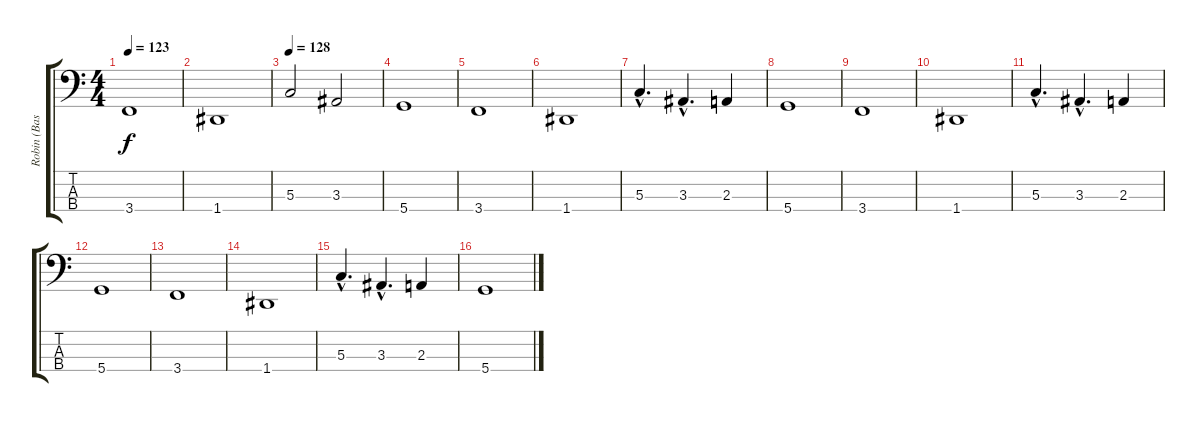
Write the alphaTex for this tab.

\track ("Robin (Bass)" "Robin (Bas") {instrument electricbasspick}
\staff {score tabs}
\tuning (F2 C2 G1 D1) {hide}
\ts (4 4)
\tempo 123
\clef f4
\ks c
3.4.1{dy f} |
1.4.1 |
\tempo 128
5.3.2 3.3.2 |
5.4.1 |
3.4.1 |
1.4.1 |
5.3{hac}.4{d} 3.3{hac}.4{d} 2.3.4 |
5.4.1 |
3.4.1 |
1.4.1 |
5.3{hac}.4{d} 3.3{hac}.4{d} 2.3.4 |
5.4.1 |
3.4.1 |
1.4.1 |
5.3{hac}.4{d} 3.3{hac}.4{d} 2.3.4 |
5.4.1
